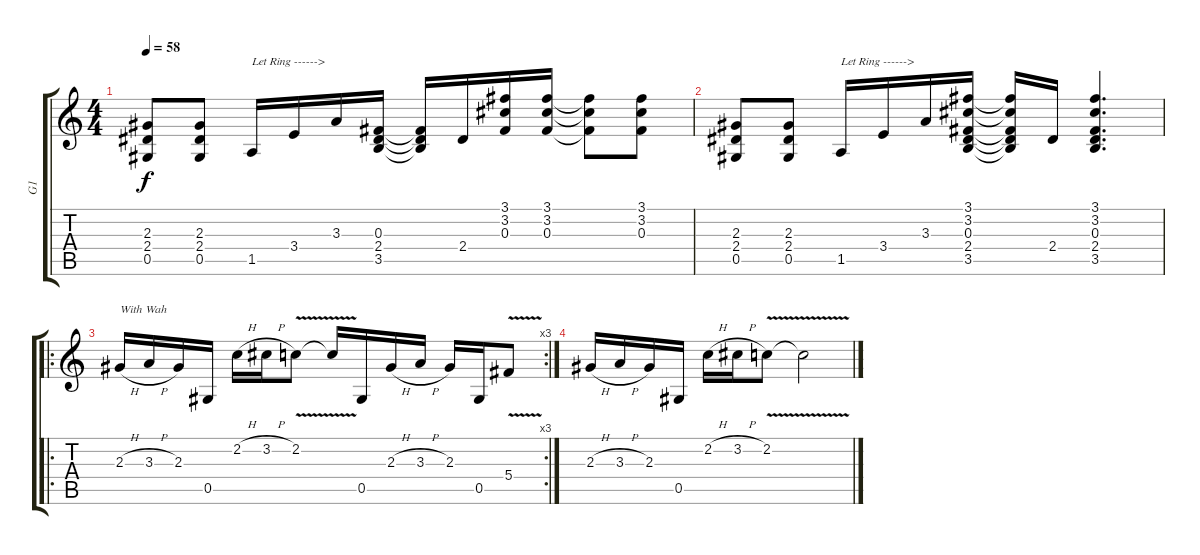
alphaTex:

\track ("G1" "G1") {instrument distortionguitar}
\staff {score tabs}
\tuning (Eb4 Bb3 Gb3 Db3 Ab2 Eb2) {hide}
\ts (4 4)
\tempo 58
\clef g2
\ks c
(2.3 2.4 0.5).8{dy f} (2.3 2.4 0.5).8 1.5.16{txt "Let Ring ------>"} 3.4.16 3.3.16 (0.3 2.4 3.5).16 (0.3{t} 2.4{t} 3.5{t}).16 2.4.16 (3.1 3.2 0.3).16 (3.1 3.2 0.3).16 (3.1{t} 3.2{t} 0.3{t}).8 (3.1 3.2 0.3).8 |
(2.3 2.4 0.5).8 (2.3 2.4 0.5).8 1.5.16{txt "Let Ring ------>"} 3.4.16 3.3.16 (3.1 3.2 0.3 2.4 3.5).16 (3.1{t} 3.2{t} 0.3{t} 2.4{t} 3.5{t}).16 2.4.16 (3.1 3.2 0.3 2.4 3.5).4{d} |
\ro
\rc 3
2.3{h}.16{txt "With Wah"} 3.3{h}.16 2.3.16 0.5.16 2.2{h}.16 3.2{h}.16 2.2{v}.8 2.2{t}.16 0.5.16 2.3{h}.16 3.3{h}.16 2.3.16 0.5.16 5.4{v}.8 |
2.3{h}.16 3.3{h}.16 2.3.16 0.5.16 2.2{h}.16 3.2{h}.16 2.2{v}.8 2.2{t}.2
